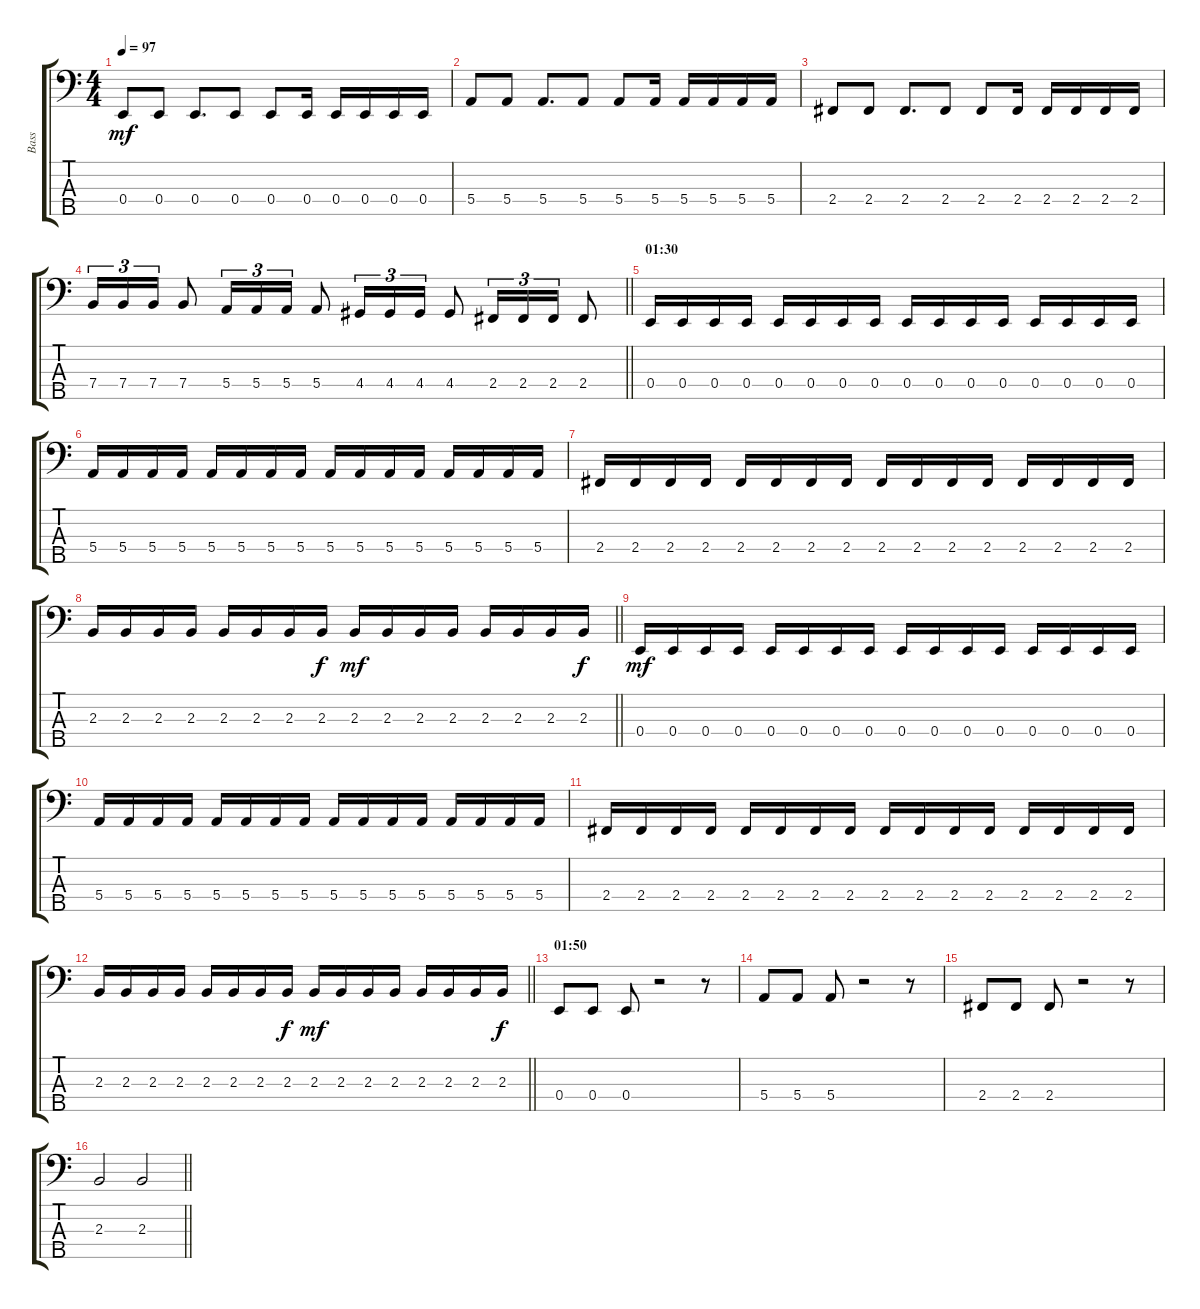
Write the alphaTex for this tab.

\track ("Bass" "Bass") {instrument electricbassfinger}
\staff {score tabs}
\tuning (G2 D2 A1 E1 B0) {hide}
\ts (4 4)
\tempo 97
\clef f4
\ks c
0.4.8{dy mf} 0.4.8 0.4.8{d} 0.4.8 0.4.8 0.4.16 0.4.16 0.4.16 0.4.16 0.4.16 |
5.4.8 5.4.8 5.4.8{d} 5.4.8 5.4.8 5.4.16 5.4.16 5.4.16 5.4.16 5.4.16 |
2.4.8 2.4.8 2.4.8{d} 2.4.8 2.4.8 2.4.16 2.4.16 2.4.16 2.4.16 2.4.16 |
\barLineRight lightlight
7.4.16{tu (3 2)} 7.4.16{tu (3 2)} 7.4.16{tu (3 2)} 7.4.8 5.4.16{tu (3 2)} 5.4.16{tu (3 2)} 5.4.16{tu (3 2)} 5.4.8 4.4.16{tu (3 2)} 4.4.16{tu (3 2)} 4.4.16{tu (3 2)} 4.4.8 2.4.16{tu (3 2)} 2.4.16{tu (3 2)} 2.4.16{tu (3 2)} 2.4.8 |
\section ("" "01:30")
0.4.16 0.4.16 0.4.16 0.4.16 0.4.16 0.4.16 0.4.16 0.4.16 0.4.16 0.4.16 0.4.16 0.4.16 0.4.16 0.4.16 0.4.16 0.4.16 |
5.4.16 5.4.16 5.4.16 5.4.16 5.4.16 5.4.16 5.4.16 5.4.16 5.4.16 5.4.16 5.4.16 5.4.16 5.4.16 5.4.16 5.4.16 5.4.16 |
2.4.16 2.4.16 2.4.16 2.4.16 2.4.16 2.4.16 2.4.16 2.4.16 2.4.16 2.4.16 2.4.16 2.4.16 2.4.16 2.4.16 2.4.16 2.4.16 |
\barLineRight lightlight
2.3.16 2.3.16 2.3.16 2.3.16 2.3.16 2.3.16 2.3.16 2.3.16{dy f} 2.3.16{dy mf} 2.3.16 2.3.16 2.3.16 2.3.16 2.3.16 2.3.16 2.3.16{dy f} |
0.4.16{dy mf} 0.4.16 0.4.16 0.4.16 0.4.16 0.4.16 0.4.16 0.4.16 0.4.16 0.4.16 0.4.16 0.4.16 0.4.16 0.4.16 0.4.16 0.4.16 |
5.4.16 5.4.16 5.4.16 5.4.16 5.4.16 5.4.16 5.4.16 5.4.16 5.4.16 5.4.16 5.4.16 5.4.16 5.4.16 5.4.16 5.4.16 5.4.16 |
2.4.16 2.4.16 2.4.16 2.4.16 2.4.16 2.4.16 2.4.16 2.4.16 2.4.16 2.4.16 2.4.16 2.4.16 2.4.16 2.4.16 2.4.16 2.4.16 |
\barLineRight lightlight
2.3.16 2.3.16 2.3.16 2.3.16 2.3.16 2.3.16 2.3.16 2.3.16{dy f} 2.3.16{dy mf} 2.3.16 2.3.16 2.3.16 2.3.16 2.3.16 2.3.16 2.3.16{dy f} |
\section ("" "01:50")
0.4.8 0.4.8 0.4.8 r.2 r.8 |
5.4.8 5.4.8 5.4.8 r.2 r.8 |
2.4.8 2.4.8 2.4.8 r.2 r.8 |
\barLineRight lightlight
2.3.2 2.3.2
